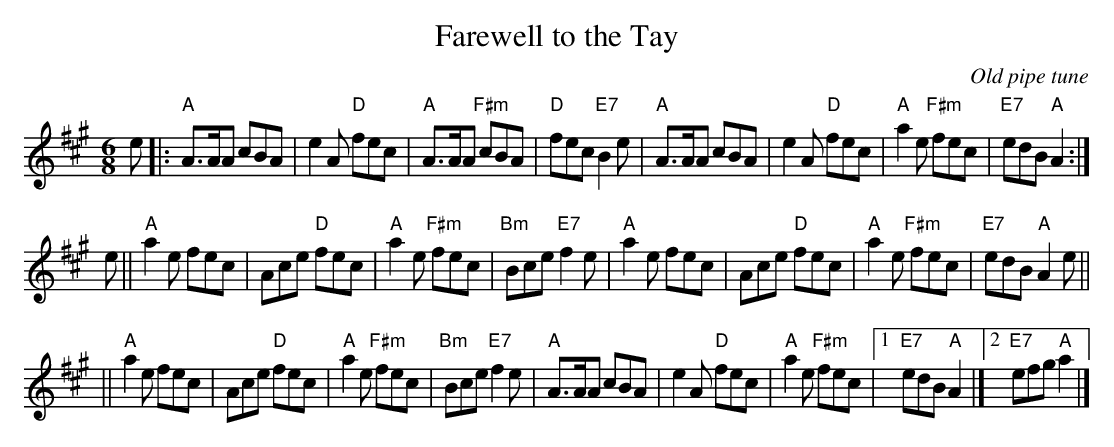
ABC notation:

X:1
T: Farewell to the Tay
O: Old pipe tune
M: 6/8
L: 1/8
K: A
e \
|: "A"A>AA cBA | e2A "D"fec \
|  "A"A>AA "F#m"cBA | "D"fec "E7"B2 e \
|  "A"A>AA cBA | e2A "D"fec \
|  "A"a2e "F#m"fec | "E7"edB "A"A2 :|
e \
|| "A"a2e fec | Ace "D"fec \
|  "A"a2e "F#m"fec | "Bm"Bce "E7"f2e \
|  "A"a2e fec | Ace "D"fec \
|  "A"a2e "F#m"fec | "E7"edB "A"A2e ||
|| "A"a2e fec | Ace "D"fec \
|  "A"a2e "F#m"fec | "Bm"Bce "E7"f2e \
|  "A"A>AA cBA | e2A "D"fec \
|  "A"a2e "F#m"fec |1 "E7"edB "A"A2 |]2 "E7"efg "A"a2 |]
